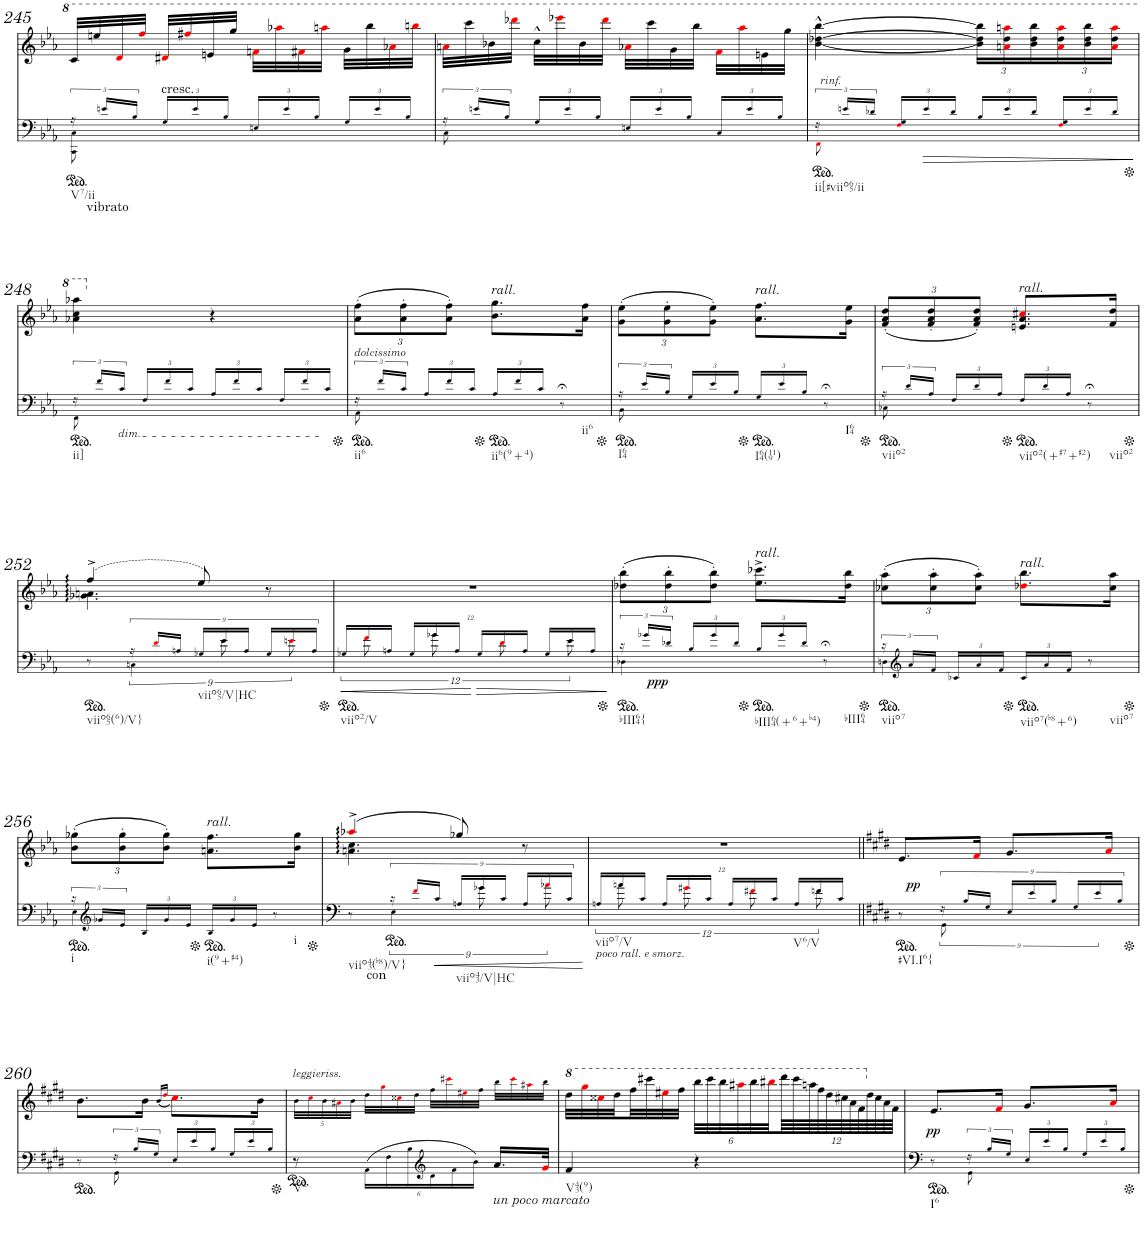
**kern	**kern	**dynam
*part1	*part1	*part1
*staff2	*staff1	*staff1/2
*I"Piano	*	*
*I'Pno.	*	*
!!LO:PB:g=z
*clefF4	*clefF4	*
*k[b-e-a-]	*k[b-e-a-]	*
*M2/4	*M2/4	*
=245	=245	=245
*^	*	*
!LO:TX:b:t=V7/ii	!	!	!
24r	8CC!\ 8C!\	32cc/LLL	.
.	.	32eeen/	.
!LO:TX:b:t=vibrato	!	!	!
24en!/LL	.	.	.
.	.	32ddi/	.
24B-!/JJ	.	.	.
.	.	32fffi/JJJ	.
*Xbrackettup	*	*	*
!LO:TX:a:t=cresc.	!	!	!
24G!/LL	8ryy	32dd#Xi/LLL	.
.	.	32fff#Xi/	.
24e!/	.	.	.
.	.	32een/	.
24B-!/JJ	.	.	.
.	.	32ggg/JJJ	.
24En!/LL	4ryy	32ffni\LLL	.
.	.	32aaa-Xi\	.
24e!/	.	.	.
.	.	32ff#Xi\	.
24B-!/JJ	.	.	.
.	.	32aaani\JJJ	.
24G!/LL	.	32gg\LLL	.
.	.	32bbb-\	.
24e!/	.	.	.
.	.	32aa-Xi\	.
24B-!/JJ	.	.	.
.	.	32bbbni\JJJ	.
=246	=246	=246	=246
*brackettup	*	*	*
24r	8C!\	32aani\LLL	.
.	.	32cccc\	.
24en!/LL	.	.	.
.	.	32bb-X\	.
24B-!/JJ	.	.	.
.	.	32dddd-Xi\JJJ	.
*Xbrackettup	*	*	*
24G!/LL	8ryy	32ccc^^\LLL	.
.	.	32eeee-Xi\	.
24e!/	.	.	.
.	.	32bb-\	.
24B-!/JJ	.	.	.
.	.	32dddd-i\JJJ	.
24En!/LL	4ryy	32aa-Xi\LLL	.
.	.	32cccc\	.
24e!/	.	.	.
.	.	32gg\	.
24B-!/JJ	.	.	.
.	.	32bbb-\JJJ	.
24C!/LL	.	32ffi\LLL	.
.	.	32aaa-i\	.
24e!/	.	.	.
.	.	32een\	.
24B-!/JJ	.	.	.
.	.	32ggg\JJJ	.
=247	=247	=247	=247
*brackettup	*	*	*
!LO:TX:b:t=ii[#viio65/ii	!	!	!
!	!	!	!LO:DY:b
24r	8FF!i\	[4bb-\^^ [4ddd-X\^^ [4bbb-\^^	other-dynamics
24en!/LL	.	.	.
24d-X!/JJ	.	.	.
*Xbrackettup	*	*	*
24F!i/ 24G!/LL	8ryy	.	.
24e!/	.	.	.
24d-!/JJ	.	.	.
*	*	*Xbrackettup	*
24B-!/LL	4ryy	24bb-\] 24ddd-\] 24bbb-\]LL	.
24e!/	.	24aani\ 24ddd-\ 24aaani\	.
24d-!/JJ	.	24bb-\ 24ddd-\ 24bbb-\	.
24F!i/ 24G!/LL	.	24aai\ 24ddd-\ 24aaai\	.
24e!/	.	24bb-\ 24ddd-\ 24bbb-\	.
24d-!/JJ	.	24aai\ 24ddd-\ 24aaai\JJ	.
!!LO:LB:g=z
=248	=248	=248	=248
*brackettup	*	*	*
!LO:TX:b:t=ii]	!	!	!
24r	8FF!\	4aa-X\ 4ccc\ 4aaa-X\	.
24f!/LL	.	.	.
!LO:TX:b:i:t=dim.	!	!	!
24c!/JJ	.	.	.
*Xbrackettup	*	*	*
24F!/LL	8ryy	.	.
24f!/	.	.	.
24c!/JJ	.	.	.
24A-!/LL	4ryy	4r	.
24f!/	.	.	.
24c!/JJ	.	.	.
24F!/LL	.	.	.
24f!/	.	.	.
24c!/JJ	.	.	.
=249	=249	=249	=249
*brackettup	*	*	*
!	!	!LO:TX:b:i:t=dolcissimo	!
!LO:TX:b:t=ii6	!	!	!
24r	8AA-!\	(12a-\' 12ff\'L	.
24f!/LL	.	.	.
24c!/JJ	.	12a-\' 12ff\'	.
*Xbrackettup	*	*	*
24A-!/LL	8ryy	.	.
24f!/	.	12a-\' 12ff\'J)	.
24c!/JJ	.	.	.
!	!	!LO:TX:a:i:t=rall.	!
!LO:TX:b:t=ii6(9+4)	!	!	!
24A-!/LL	4ryy	8.b-\ 8.gg\L	.
24f!/	.	.	.
24c!/JJ	.	.	.
!LO:TX:b:t=ii6	!	!	!
8r;<	.	.	.
.	.	16a-\ 16ff\Jk	.
=250	=250	=250	=250
*brackettup	*	*	*
!LO:TX:b:t=I64	!	!	!
24r	8BB-!\	(12g\' 12ee-\'L	.
24e-!/LL	.	.	.
24B-!/JJ	.	12g\' 12ee-\'	.
*Xbrackettup	*	*	*
24G!/LL	8ryy	.	.
24e-!/	.	12g\' 12ee-\'J)	.
24B-!/JJ	.	.	.
!	!	!LO:TX:a:i:t=rall.	!
!LO:TX:b:t=I64(119)	!	!	!
24G!/LL	4ryy	8.a-\ 8.ff\L	.
24e-!/	.	.	.
24B-!/JJ	.	.	.
!LO:TX:b:t=I64	!	!	!
8r;<	.	.	.
.	.	16g\ 16ee-\Jk	.
=251	=251	=251	=251
*brackettup	*	*	*
!LO:TX:b:t=viio2	!	!	!
24r	8C-X!\	(12f/' 12a-/' 12dd/'L	.
24d!/LL	.	.	.
24A-!/JJ	.	12f/' 12a-/' 12dd/'	.
*Xbrackettup	*	*	*
24F!/LL	8ryy	.	.
24d!/	.	12f/' 12a-/' 12dd/'J)	.
24A-!/JJ	.	.	.
!	!	!LO:TX:a:i:t=rall.	!
!LO:TX:b:t=viio2(+#7+#2)	!	!	!
24F!/LL	4ryy	8.en/ 8.a-/ 8.cc#Xi/L	.
24d!/	.	.	.
24A-!/JJ	.	.	.
!LO:TX:b:t=viio2	!	!	!
8r;<	.	.	.
.	.	16f/ 16dd/Jk	.
!!LO:LB:g=z
=252	=252	=252	=252
*	*	*^	*
!LO:TX:b:t=viio65(6)/V}	!	!	!	!
8r	8ryy	(4ff^/	4.g-X\ 4.an\	.
*brackettup	*	*	*	*
24r	6Cn!\	.	.	.
24d!i/LL	.	.	.	.
24An!/JJ	.	.	.	.
!LO:TX:b:t=viio65/V|HC	!	!	!	!
24G-X!/LL	.	8ee-/)	.	.
24e-!/	12e-!\	.	.	.
24A!/JJ	.	.	.	.
24G-!/LL	24ryy	8r	8ryy	.
24en!i/	12e!i\	.	.	.
24A!/JJ	.	.	.	.
=253	=253	=253	=253	=253
*Xbrackettup	*brackettup	*	*	*
!LO:TX:b:t=viio2/V	!	!	!	!
24G-X!/LL	24ryy	2r	2ryy	.
24f!i/	12f!i\	.	.	.
24An!/JJ	.	.	.	.
24G-!/LL	24ryy	.	.	.
24g-X!/	12g-!\	.	.	.
24A!/JJ	.	.	.	.
24G-!/LL	24ryy	.	.	.
24d!i/	12d!i\	.	.	.
24A!/JJ	.	.	.	.
24G-!/LL	24ryy	.	.	.
24e-!/	12e-!\	.	.	.
24A!/JJ	.	.	.	.
*	*	*v	*v	*
=254	=254	=254	=254
!LO:TX:b:t=bIII64{	!	!	!
24r	4D-X!\	(12dd-X\' 12bb-\'L	.
!	!	!	!LO:DY:b=2
24g-X!/LL	.	.	ppp
24d-X!/JJ	.	12dd-\' 12bb-\'	.
*Xbrackettup	*	*	*
24B-!/LL	.	.	.
24g-!/	.	12dd-\' 12bb-\'J)	.
24d-!/JJ	.	.	.
!	!	!LO:TX:a:i:t=rall.	!
!LO:TX:b:t=bIII64(+6+b4)	!	!	!
24B-!/LL	4ryy	8.ee-\^ 8.ccc-X\^L	.
24g-!/	.	.	.
24d-!/JJ	.	.	.
!LO:TX:b:t=bIII64	!	!	!
8r;<	.	.	.
.	.	16dd-\ 16bb-\Jk	.
=255	=255	=255	=255
*brackettup	*	*	*
!LO:TX:b:t=viio7	!	!	!
24r	4Dn!\	(12cc-X\' 12aa-\'L	.
*clefG2	*	*	*
24a-!/LL	.	.	.
24f!/JJ	.	12cc-\' 12aa-\'	.
*Xbrackettup	*	*	*
24c-X!/LL	.	.	.
24a-!/	.	12cc-\' 12aa-\'J)	.
24f!/JJ	.	.	.
!	!	!LO:TX:a:i:t=rall.	!
!LO:TX:b:t=viio7(b8+6)	!	!	!
24c-!/LL	4ryy	8.dd-Xi\ 8.bb-\L	.
24a-!/	.	.	.
24f!/JJ	.	.	.
!LO:TX:b:t=viio7	!	!	!
8r	.	.	.
.	.	16cc-\ 16aa-\Jk	.
!!LO:LB:g=z
=256	=256	=256	=256
*brackettup	*	*	*
!LO:TX:b:t=i	!	!	!
24r	4E-!\	(12b-\' 12gg-X\'L	.
*clefG2	*	*	*
24g-X!/LL	.	.	.
24e-!/JJ	.	12b-\' 12gg-\'	.
*Xbrackettup	*	*	*
24B-!/LL	.	.	.
24g-!/	.	12b-\' 12gg-\'J)	.
24e-!/JJ	.	.	.
!	!	!LO:TX:a:i:t=rall.	!
!LO:TX:b:t=i(9+#4)	!	!	!
24B-!/LL	4ryy	8.an\ 8.ff\L	.
24g-!/	.	.	.
24e-!/JJ	.	.	.
!LO:TX:b:t=i	!	!	!
8r	.	.	.
.	.	16b-\ 16gg-\Jk	.
=257	=257	=257	=257
*	*	*^	*
!LO:TX:b:t=viio43(b8)/V}	!	!	!	!
8r	8ryy	(4aa-X^i/	4.an\ 4.cc\	.
*brackettup	*	*	*	*
!LO:TX:b:t=con	!	!	!	!
24r	6E-!\	.	.	.
24f!i/LL	.	.	.	.
24c!/JJ	.	.	.	.
!LO:TX:b:t=viio43/V|HC	!	!	!	!
24An!/LL	.	8gg-X/)	.	.
24g-X!/	12g-!\	.	.	.
24c!/JJ	.	.	.	.
24A!/LL	24ryy	8r	8ryy	.
24a-!i/	12a-X!i\	.	.	.
24c!/JJ	.	.	.	.
*	*	*v	*v	*
=258	=258	=258	=258
*Xbrackettup	*brackettup	*	*
!LO:TX:b:i:t=poco rall. e smorz.	!	!	!
!LO:TX:b:t=viio7/V	!	!	!
24An!/LL	24ryy	2r	.
24an!/	12a!\	.	.
24c!/JJ	.	.	.
24A!/LL	24ryy	.	.
24g#X!i/	12g#!i\	.	.
24c!/JJ	.	.	.
24A!/LL	24ryy	.	.
24f#X!i/	12f#!i\	.	.
24c!/JJ	.	.	.
!LO:TX:b:t=V6/V	!	!	!
24A!/LL	24ryy	.	.
24fn!/	12f!\	.	.
24c!/JJ	.	.	.
=259||	=259||	=259||	=259||
*k[f#c#g#d#]	*	*k[f#c#g#d#]	*
!LO:TX:b:t=#VI.I6{	!	!	!
!	!	!	!LO:DY:b
8r	8ryy	8.e/L	pp
24r	12GG#!\	.	.
24B!/LL	.	.	.
.	.	16f#i/Jk	.
24G#!/JJ	12ryy	.	.
24E!/LL	.	8.g#/L	.
24e!/	12ryy	.	.
24B!/JJ	.	.	.
24G#!/LL	24ryy	.	.
24e!/	12ryy	.	.
.	.	16ai/Jk	.
24B!/JJ	.	.	.
!!LO:LB:g=z
=260	=260	=260	=260
8r	8ryy	8.b\L	.
24r	8GG#!\	.	.
24B!/LL	.	.	.
.	.	16b\Jk	.
24G#!/JJ	.	.	.
.	.	(16qb/LL	.
.	.	16qdd#i/JJ	.
*Xbrackettup	*	*	*
24E!/LL	8ryy	8.cc#i\L)	.
24e!/	.	.	.
24B!/JJ	.	.	.
24G#!/LL	8ryy	.	.
24e!/	.	.	.
.	.	16b\Jk	.
24B!/JJ	.	.	.
*v	*v	*	*
=261	=261	=261
!	!LO:TX:a:i:t=leggieriss.	!
!LO:TX:b:t=V2	!	!
8r	40b!\LLL	.
.	40cc#!i\	.
.	40b!\	.
.	40a#X!i\	.
.	40b!\JJJ	.
24AA!\LL	32dd#!\LLL	.
.	32gg#!i\	.
24F#!\	.	.
.	32cc##X!i\	.
24B!\	.	.
.	32dd#!\JJJ	.
*clefG2	*	*
24d#!\	32ff#!\LLL	.
.	32ccc#X!i\	.
24f#!\	.	.
.	32ee#X!i\	.
24b!\JJ	.	.
.	32ff#!\JJJ	.
!LO:TX:b:i:t=un poco marcato	!	!
16.a/LL	32bb!\LLL	.
.	32ccc#!i\	.
.	32aa#X!i\	.
32g#i/JJk	32bb!\JJJ	.
=262	=262	=262
*	*8va	*
!LO:TX:b:t=V43(9)	!	!
4f#/	32ddd#\LLL	.
.	32ggg#i\	.
.	32ccc##Xi\	.
.	32ddd#\	.
.	32fff#\	.
.	32cccc#X\	.
.	32eee#Xi\	.
.	32fff#\JJJ	.
4r	48bbb\LLL	.
.	48cccc#\	.
.	48bbb\	.
.	48aaa#Xi\	.
.	48bbb\	.
.	48bbb#Xi\	.
.	96dddd#\L	.
.	96cccc#\	.
.	96aaan\	.
.	96fff#\	.
.	96ddd#\	.
.	96ccc#X\	.
.	96aa\	.
.	96ff#\	.
*	*X8va	*
.	96dd#\	.
.	96cc#\	.
.	96a\	.
.	96f#\JJJJ	.
=263	=263	=263
*^	*	*
!LO:TX:b:t=I6	!	!	!
!	!	!	!LO:DY:b
8r	8ryy	8.e/L	pp
*brackettup	*	*	*
24r	8GG#!\	.	.
24B!/LL	.	.	.
.	.	16f#i/Jk	.
24G#!/JJ	.	.	.
*Xbrackettup	*	*	*
24E!/LL	8ryy	8.g#/L	.
24e!/	.	.	.
24B!/JJ	.	.	.
24G#!/LL	8ryy	.	.
24e!/	.	.	.
.	.	16ai/Jk	.
24B!/JJ	.	.	.
*v	*v	*	*
=	=	=
*-	*-	*-
